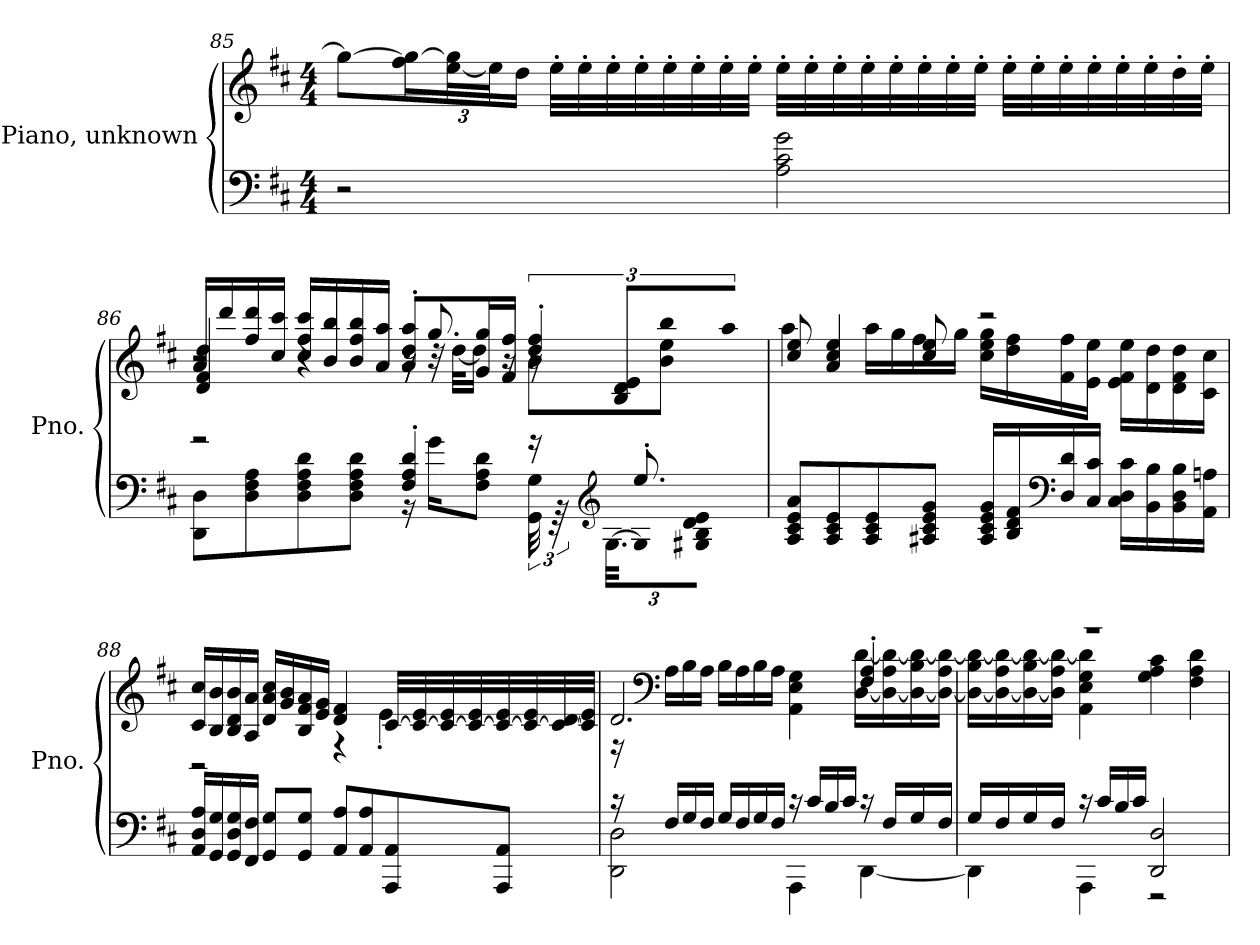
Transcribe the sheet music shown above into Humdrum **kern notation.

**kern	**kern
*part1	*part1
*staff2	*staff1
*I"Piano, unknown	*
*I'Pno.	*
!!LO:PB:g=z
*clefF4	*clefG2
*k[f#c#]	*k[f#c#]
*M4/4	*M4/4
=85	=85
2r	8gg\L_
*	*Xbrackettup
.	24ff#\ 24gg\_L
.	[48ee\ 48gg\]L
.	48ee\J]
.	24dd\JJ
.	32ee'\LLL
.	32ee'\
.	32ee'\
.	32ee'\
.	32ee'\
.	32ee'\
.	32ee'\
.	32ee'\JJJ
2A\ 2c#\ 2g\	32ee'\LLL
.	32ee'\
.	32ee'\
.	32ee'\
.	32ee'\
.	32ee'\
.	32ee'\
.	32ee'\JJJ
.	32ee'\LLL
.	32ee'\
.	32ee'\
.	32ee'\
.	32ee'\
.	32ee'\
.	32dd'\
.	32ee'\JJJ
!!LO:LB:g=z
=86	=86
*^	*^
*	*	*	*^
2r	8DD\ 8D\L	16a/LL	2r	4d/ 4f#/ 4dd/
.	.	16ddd/	.	.
.	8D\ 8F#\ 8A\	16ff#/ 16ddd/	.	.
.	.	16cc#/ 16ccc#/JJ	.	.
.	8D\ 8F#\ 8A\ 8d\	16cc#/ 16ff#/ 16ccc#/LL	.	4r
.	.	16b/ 16bb/	.	.
.	8D\ 8F#\ 8A\ 8d\J	16b/ 16ff#/ 16bb/	.	.
.	.	16a/ 16aa/JJ	.	.
4F#/' 4A/' 4d/'	16r	8a/' 8dd/' 8aa/'L	16r	16r
.	16g\KL	.	32r	8.gg'/
.	.	.	[32dd\KLL	.
.	8F#\ 8A\ 8d\J	16g/ 16gg/L	16dd\JJ]	.
.	.	16f#/ 16ff#/JJ	16r	.
*	*	*brackettup	*	*
16r	48GG\ 48G\	24r	8b\L	4dd/' 4ff#/'
.	96r	.	.	.
*clefG2	*	*	*	*
.	[48.G\KLL	.	.	.
.	.	12B/ 12d/ 12e/L	.	.
8.ee'/	16G\J]	.	.	.
.	8G#X\ 8B\ 8d\ 8e\J	16bb/L	8b\ 8ee\J	.
.	.	16aa/JJ	.	.
*v	*v	*	*	*
*	*	*v	*v
!!LO:LB:g=z
=87	=87	=87
8A/ 8c#/ 8e/ 8a/L	8cc#/ 8ee/	4aa\
8A/ 8c#/ 8e/	4a/ 4cc#/ 4ee/	.
8A/ 8c#/ 8e/	.	16aa\LL
.	.	16gg\
8A#X/ 8c#/ 8e/ 8g/J	8cc#/ 8ee/	16ff#\
.	.	16gg\JJ
16A#/ 16c#/ 16e/ 16g/LL	2r	16cc#\ 16ee\ 16gg\LL
16B/ 16d/ 16f#/	.	16dd\ 16ff#\
*clefF4	*	*
16D/ 16d/	.	16f#\ 16ff#\
16C#/ 16c#/JJ	.	16e\ 16ee\JJ
16C#\ 16D\ 16c#\LL	.	16e\ 16f#\ 16ee\LL
16BB\ 16B\	.	16d\ 16dd\
16BB\ 16D\ 16B\	.	16d\ 16f#\ 16dd\
16AA\ 16An\JJ	.	16c#\ 16cc#\JJ
=88	=88	=88
16AA/ 16D/ 16A/LL	16c#/ 16cc#/LL	2r
16GG/ 16G/	16B/ 16b/	.
16GG/ 16D/ 16G/	16B/ 16d/ 16b/	.
16FF#/ 16F#/JJ	16A/ 16a/JJ	.
8GG/ 8G/L	16d/ 16a/ 16cc#/LL	.
.	16g/ 16b/	.
8GG/ 8G/J	16B/ 16f#/ 16a/	.
.	16e/ 16g/JJ	.
8AA/ 8A/L	4d/ 4f#/	4r
8AA/ 8A/	.	.
8AAA/ 8AA/	[32c#/LLL	4e'\
.	32c#/_ 32e/	.
.	32c#/_ 32e/	.
.	32c#/_ 32e/	.
8AAA/ 8AA/J	32c#/_ 32e/	.
.	32c#/_ 32e/	.
.	32c#/_ 32d/	.
.	32c#/] 32e/JJJ	.
!!LO:LB:g=z	!!
=89	=89	=89
*^	*	*
16r	2DD\ 2D\	2.d/	16r
*	*	*clefF4	*
16F#/LL	.	.	16A\LL
16G/	.	.	16B\
16F#/JJ	.	.	16A\JJ
16G/LL	.	.	16B\LL
16F#/	.	.	16A\
16G/	.	.	16B\
16F#/JJ	.	.	16A\JJ
16r	4AAA\	.	4AA\ 4E\ 4G\
16c#/LL	.	.	.
16B/	.	.	.
16c#/JJ	.	.	.
16r	[4DD\	4F#/' 4A/'	[16D\ [16d\LL
16F#/LL	.	.	16D\_ 16A\ 16d\_
16G/	.	.	16D\_ 16B\ 16d\_
16F#/JJ	.	.	16D\_ 16A\ 16d\_JJ
=90	=90	=90	=90
16G/LL	4DD\]	1r	16D\_ 16B\ 16d\_LL
16F#/	.	.	16D\_ 16A\ 16d\_
16G/	.	.	16D\_ 16B\ 16d\_
16F#/JJ	.	.	16D\] 16A\ 16d\_JJ
16r	4AAA\	.	4AA\ 4E\ 4G\ 4d\]
16c#/LL	.	.	.
16B/	.	.	.
16c#/JJ	.	.	.
2DD/ 2D/	2r	.	4G\ 4A\ 4c#\
.	.	.	4F#\ 4A\ 4d\
*v	*v	*	*
*	*v	*v
=	=
*-	*-
